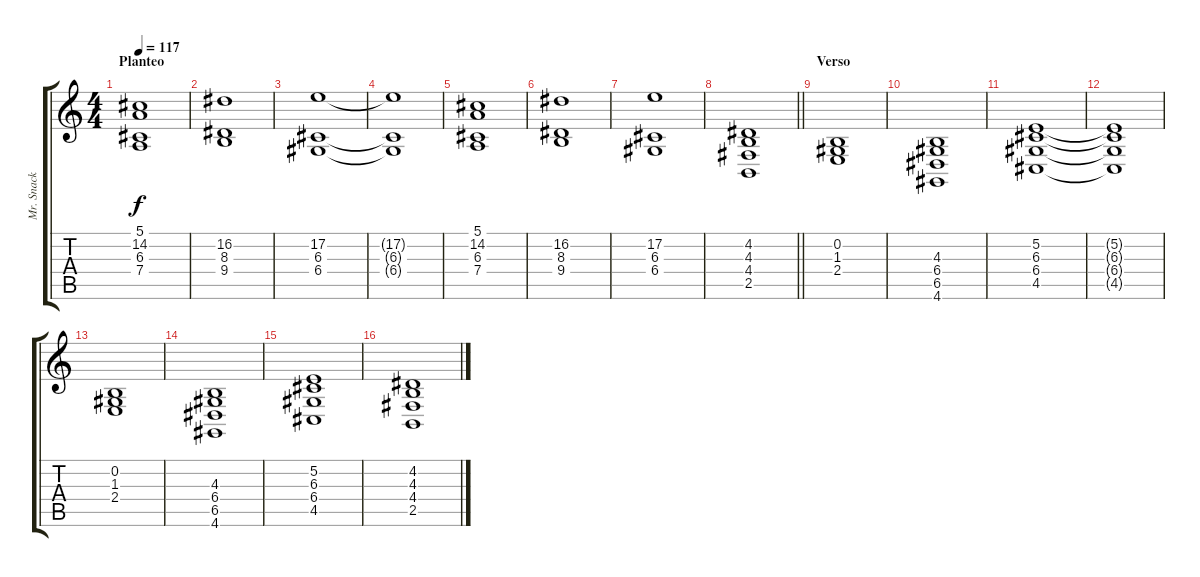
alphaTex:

\track ("Mr. Snack" "Mr. Snack") {instrument pad8sweep}
\staff {score tabs}
\tuning (E4 B3 G3 D3 A2 E2) {hide}
\ts (4 4)
\section ("" "Planteo")
\tempo 117
\clef g2
\ks c
(5.1 14.2 6.3 7.4).1{dy f} |
(16.2 8.3 9.4).1 |
(17.2 6.3 6.4).1 |
(17.2{t} 6.3{t} 6.4{t}).1 |
(5.1 14.2 6.3 7.4).1 |
(16.2 8.3 9.4).1 |
(17.2 6.3 6.4).1 |
\barLineRight lightlight
(4.2 4.3 4.4 2.5).1 |
\section ("" "Verso")
(0.2 1.3 2.4).1 |
(4.3 6.4 6.5 4.6).1 |
(5.2 6.3 6.4 4.5).1 |
(5.2{t} 6.3{t} 6.4{t} 4.5{t}).1 |
(0.2 1.3 2.4).1 |
(4.3 6.4 6.5 4.6).1 |
(5.2 6.3 6.4 4.5).1 |
(4.2 4.3 4.4 2.5).1
